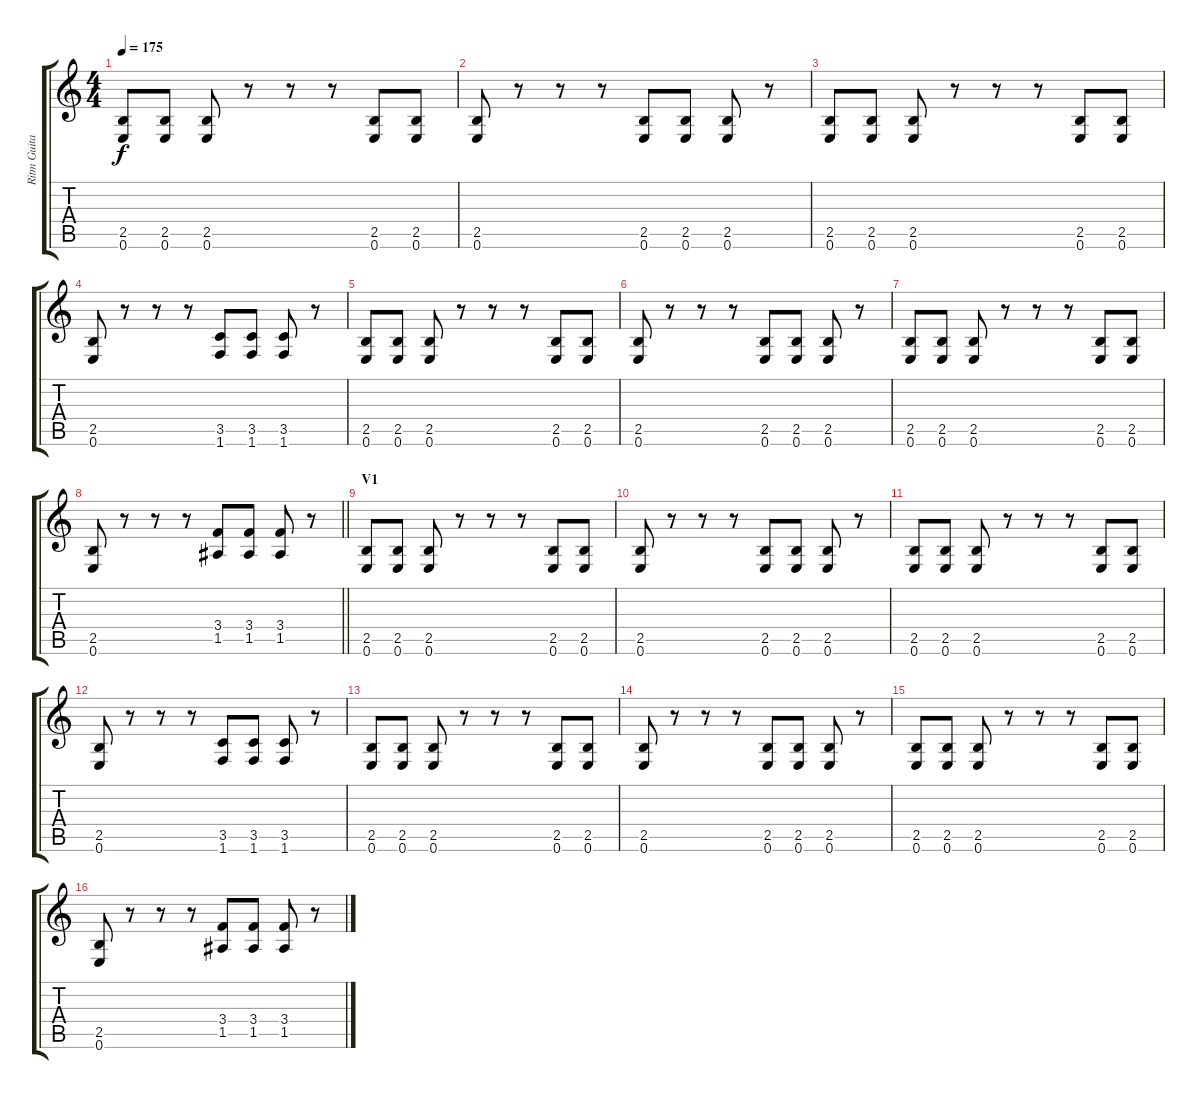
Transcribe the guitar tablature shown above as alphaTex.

\track ("Ritm Guitar (Serg)" "Ritm Guita") {instrument distortionguitar}
\staff {score tabs}
\tuning (E4 B3 G3 D3 A2 E2) {hide}
\ts (4 4)
\tempo 175
\clef g2
\ks c
(2.5 0.6).8{dy f} (2.5 0.6).8 (2.5 0.6).8 r.8 r.8 r.8 (2.5 0.6).8 (2.5 0.6).8 |
(2.5 0.6).8 r.8 r.8 r.8 (2.5 0.6).8 (2.5 0.6).8 (2.5 0.6).8 r.8 |
(2.5 0.6).8 (2.5 0.6).8 (2.5 0.6).8 r.8 r.8 r.8 (2.5 0.6).8 (2.5 0.6).8 |
(2.5 0.6).8 r.8 r.8 r.8 (3.5 1.6).8 (3.5 1.6).8 (3.5 1.6).8 r.8 |
(2.5 0.6).8 (2.5 0.6).8 (2.5 0.6).8 r.8 r.8 r.8 (2.5 0.6).8 (2.5 0.6).8 |
(2.5 0.6).8 r.8 r.8 r.8 (2.5 0.6).8 (2.5 0.6).8 (2.5 0.6).8 r.8 |
(2.5 0.6).8 (2.5 0.6).8 (2.5 0.6).8 r.8 r.8 r.8 (2.5 0.6).8 (2.5 0.6).8 |
\barLineRight lightlight
(2.5 0.6).8 r.8 r.8 r.8 (3.4 1.5).8 (3.4 1.5).8 (3.4 1.5).8 r.8 |
\section ("" "V1")
(2.5 0.6).8 (2.5 0.6).8 (2.5 0.6).8 r.8 r.8 r.8 (2.5 0.6).8 (2.5 0.6).8 |
(2.5 0.6).8 r.8 r.8 r.8 (2.5 0.6).8 (2.5 0.6).8 (2.5 0.6).8 r.8 |
(2.5 0.6).8 (2.5 0.6).8 (2.5 0.6).8 r.8 r.8 r.8 (2.5 0.6).8 (2.5 0.6).8 |
(2.5 0.6).8 r.8 r.8 r.8 (3.5 1.6).8 (3.5 1.6).8 (3.5 1.6).8 r.8 |
(2.5 0.6).8 (2.5 0.6).8 (2.5 0.6).8 r.8 r.8 r.8 (2.5 0.6).8 (2.5 0.6).8 |
(2.5 0.6).8 r.8 r.8 r.8 (2.5 0.6).8 (2.5 0.6).8 (2.5 0.6).8 r.8 |
(2.5 0.6).8 (2.5 0.6).8 (2.5 0.6).8 r.8 r.8 r.8 (2.5 0.6).8 (2.5 0.6).8 |
(2.5 0.6).8 r.8 r.8 r.8 (3.4 1.5).8 (3.4 1.5).8 (3.4 1.5).8 r.8
